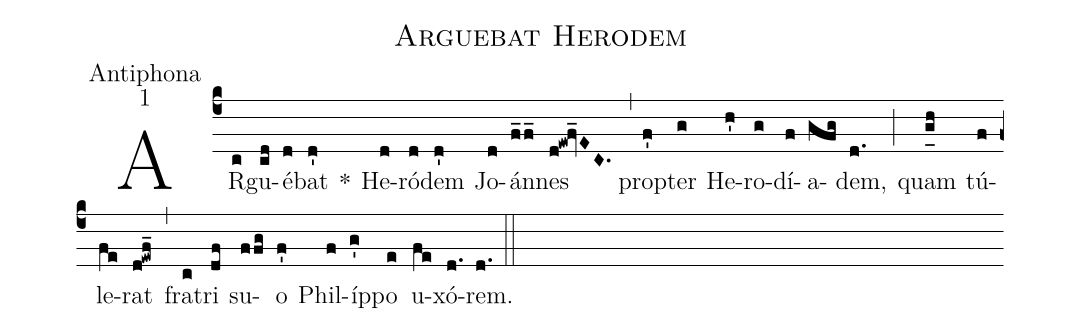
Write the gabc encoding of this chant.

name:Arguebat Herodem;
office-part:Antiphona;
mode:1;
%%
(c4) AR(c)gu(cd)é(d)bat(d') *() He(d)ró(d)dem(d') Jo(d)án(f_2f_)nes(d!ew!fv_EC.) ~() (,) pro(f')pter(g) He(h')ro(g)dí(f)a(gfg)dem,(d.) (;) quam(g_[uh:l]h) tú(f)le(fe)rat(d!ewf_) (,) fra(c)tri(df) su(ffg)o(f') Phil(f)íp(g')po(e) u(fe)xó(d.)rem.(d.) (::)

%<eu>E(h) u(h) o(g) u(f) a(gh) e.</eu>(gvFED.) (::)
